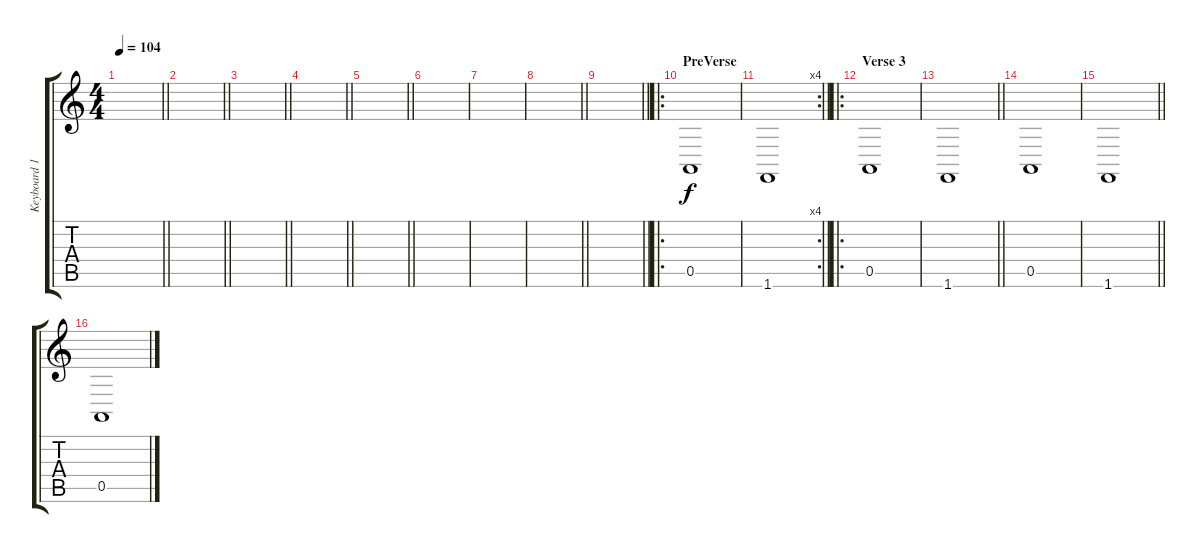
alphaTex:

\track ("Keyboard 1" "Keyboard 1") {instrument pad3polysynth}
\staff {score tabs}
\tuning (E4 B3 G3 D3 A2 E2) {hide}
\ts (4 4)
\tempo 104
\clef g2
\barLineRight lightlight
\ks c
|
\barLineRight lightlight
|
\barLineRight lightlight
|
\barLineRight lightlight
|
\barLineRight lightlight
|
|
|
\barLineRight lightlight
|
\barLineRight lightlight
|
\ro
\section ("" "PreVerse")
0.5.1{dy f} |
\rc 4
\barLineRight lightlight
1.6.1 |
\ro
\section ("" "Verse 3")
0.5.1 |
\barLineRight lightlight
1.6.1 |
0.5.1 |
\barLineRight lightlight
1.6.1 |
0.5.1
